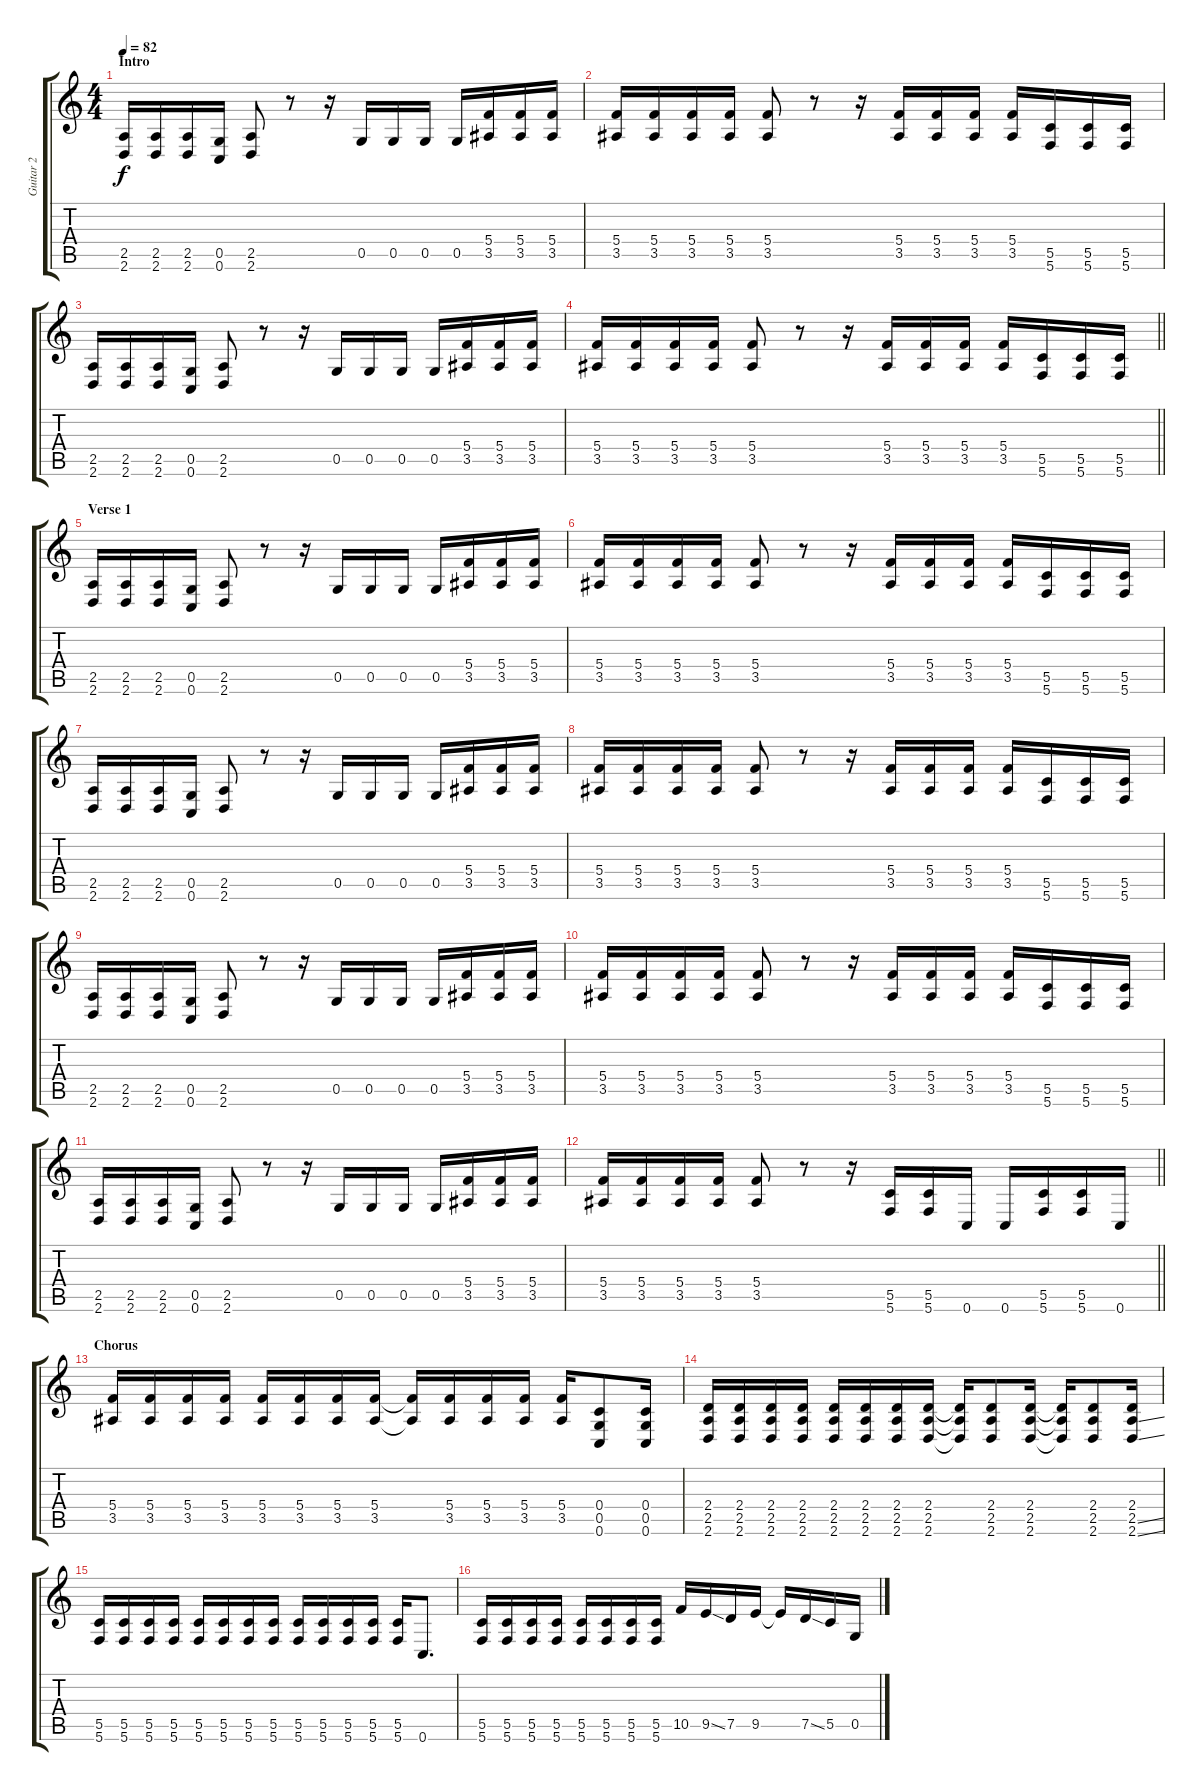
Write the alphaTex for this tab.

\track ("Guitar 2" "Guitar 2") {instrument distortionguitar}
\staff {score tabs}
\tuning (D4 A3 F3 C3 G2 C2) {hide}
\ts (4 4)
\section ("" "Intro")
\tempo 82
\clef g2
\ks c
(2.5 2.6).16{dy f instrument distortionguitar} (2.5 2.6).16 (2.5 2.6).16 (0.5 0.6).16 (2.5 2.6).8 r.8 r.16 0.5.16 0.5.16 0.5.16 0.5.16 (5.4 3.5).16 (5.4 3.5).16 (5.4 3.5).16 |
(5.4 3.5).16 (5.4 3.5).16 (5.4 3.5).16 (5.4 3.5).16 (5.4 3.5).8 r.8 r.16 (5.4 3.5).16 (5.4 3.5).16 (5.4 3.5).16 (5.4 3.5).16 (5.5 5.6).16 (5.5 5.6).16 (5.5 5.6).16 |
(2.5 2.6).16 (2.5 2.6).16 (2.5 2.6).16 (0.5 0.6).16 (2.5 2.6).8 r.8 r.16 0.5.16 0.5.16 0.5.16 0.5.16 (5.4 3.5).16 (5.4 3.5).16 (5.4 3.5).16 |
\barLineRight lightlight
(5.4 3.5).16 (5.4 3.5).16 (5.4 3.5).16 (5.4 3.5).16 (5.4 3.5).8 r.8 r.16 (5.4 3.5).16 (5.4 3.5).16 (5.4 3.5).16 (5.4 3.5).16 (5.5 5.6).16 (5.5 5.6).16 (5.5 5.6).16 |
\section ("" "Verse 1")
(2.5 2.6).16 (2.5 2.6).16 (2.5 2.6).16 (0.5 0.6).16 (2.5 2.6).8 r.8 r.16 0.5.16 0.5.16 0.5.16 0.5.16 (5.4 3.5).16 (5.4 3.5).16 (5.4 3.5).16 |
(5.4 3.5).16 (5.4 3.5).16 (5.4 3.5).16 (5.4 3.5).16 (5.4 3.5).8 r.8 r.16 (5.4 3.5).16 (5.4 3.5).16 (5.4 3.5).16 (5.4 3.5).16 (5.5 5.6).16 (5.5 5.6).16 (5.5 5.6).16 |
(2.5 2.6).16 (2.5 2.6).16 (2.5 2.6).16 (0.5 0.6).16 (2.5 2.6).8 r.8 r.16 0.5.16 0.5.16 0.5.16 0.5.16 (5.4 3.5).16 (5.4 3.5).16 (5.4 3.5).16 |
(5.4 3.5).16 (5.4 3.5).16 (5.4 3.5).16 (5.4 3.5).16 (5.4 3.5).8 r.8 r.16 (5.4 3.5).16 (5.4 3.5).16 (5.4 3.5).16 (5.4 3.5).16 (5.5 5.6).16 (5.5 5.6).16 (5.5 5.6).16 |
(2.5 2.6).16 (2.5 2.6).16 (2.5 2.6).16 (0.5 0.6).16 (2.5 2.6).8 r.8 r.16 0.5.16 0.5.16 0.5.16 0.5.16 (5.4 3.5).16 (5.4 3.5).16 (5.4 3.5).16 |
(5.4 3.5).16 (5.4 3.5).16 (5.4 3.5).16 (5.4 3.5).16 (5.4 3.5).8 r.8 r.16 (5.4 3.5).16 (5.4 3.5).16 (5.4 3.5).16 (5.4 3.5).16 (5.5 5.6).16 (5.5 5.6).16 (5.5 5.6).16 |
(2.5 2.6).16 (2.5 2.6).16 (2.5 2.6).16 (0.5 0.6).16 (2.5 2.6).8 r.8 r.16 0.5.16 0.5.16 0.5.16 0.5.16 (5.4 3.5).16 (5.4 3.5).16 (5.4 3.5).16 |
\barLineRight lightlight
(5.4 3.5).16 (5.4 3.5).16 (5.4 3.5).16 (5.4 3.5).16 (5.4 3.5).8 r.8 r.16 (5.5 5.6).16 (5.5 5.6).16 0.6.16 0.6.16 (5.5 5.6).16 (5.5 5.6).16 0.6.16 |
\section ("" "Chorus")
(5.4 3.5).16 (5.4 3.5).16 (5.4 3.5).16 (5.4 3.5).16 (5.4 3.5).16 (5.4 3.5).16 (5.4 3.5).16 (5.4 3.5).16 (5.4{t} 3.5{t}).16 (5.4 3.5).16 (5.4 3.5).16 (5.4 3.5).16 (5.4 3.5).16 (0.4 0.5 0.6).8 (0.4 0.5 0.6).16 |
(2.4 2.5 2.6).16 (2.4 2.5 2.6).16 (2.4 2.5 2.6).16 (2.4 2.5 2.6).16 (2.4 2.5 2.6).16 (2.4 2.5 2.6).16 (2.4 2.5 2.6).16 (2.4 2.5 2.6).16 (2.4{t} 2.5{t} 2.6{t}).16 (2.4 2.5 2.6).8 (2.4 2.5 2.6).16 (2.4{t} 2.5{t} 2.6{t}).16 (2.4 2.5 2.6).8 (2.4 2.5{ss} 2.6{ss}).16 |
(5.5 5.6).16 (5.5 5.6).16 (5.5 5.6).16 (5.5 5.6).16 (5.5 5.6).16 (5.5 5.6).16 (5.5 5.6).16 (5.5 5.6).16 (5.5 5.6).16 (5.5 5.6).16 (5.5 5.6).16 (5.5 5.6).16 (5.5 5.6).16 0.6.8{d} |
(5.5 5.6).16 (5.5 5.6).16 (5.5 5.6).16 (5.5 5.6).16 (5.5 5.6).16 (5.5 5.6).16 (5.5 5.6).16 (5.5 5.6).16 10.5.16 9.5{ss}.16 7.5.16 9.5.16 9.5{t}.16 7.5{ss}.16 5.5.16 0.5.16
